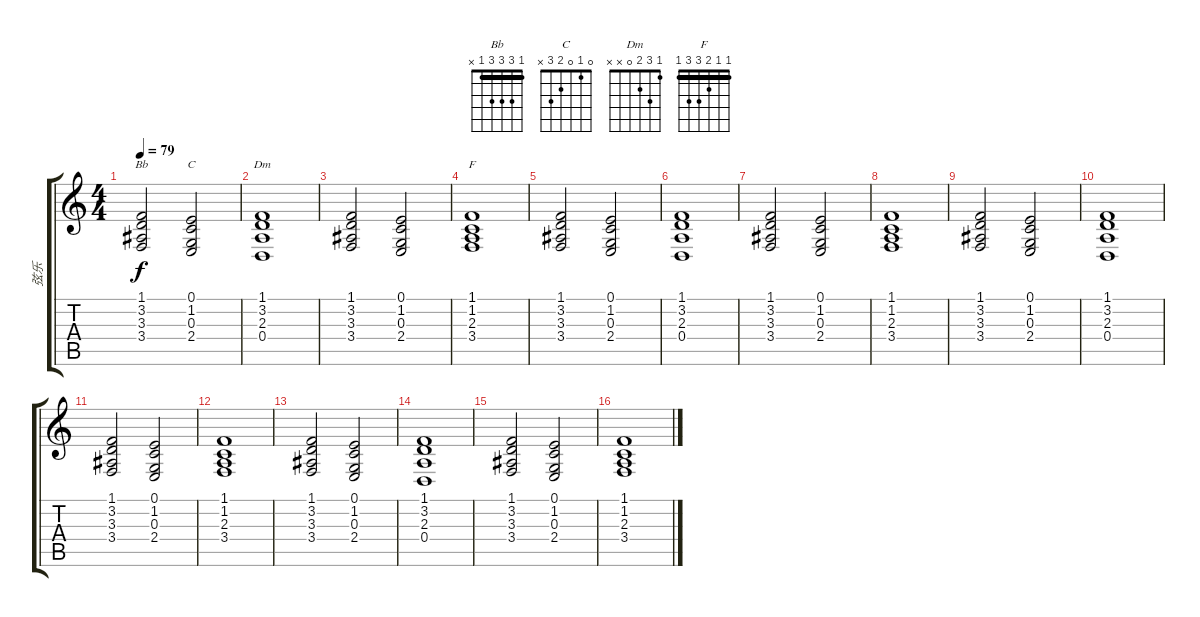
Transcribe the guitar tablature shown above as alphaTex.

\track ("弦乐" "弦乐") {instrument stringensemble1}
\staff {score tabs}
\tuning (E4 B3 G3 D3 A2 E2) {hide}
\chord ("Bb" 1 3 3 3 1 x) {barre 1}
\chord ("C" 0 1 0 2 3 x)
\chord ("Dm" 1 3 2 0 x x)
\chord ("F" 1 1 2 3 3 1) {barre 1}
\ts (4 4)
\tempo 79
\clef g2
\ks c
(1.1 3.2 3.3 3.4).2{ch "Bb" dy f} (0.1 1.2 0.3 2.4).2{ch "C"} |
(1.1 3.2 2.3 0.4).1{ch "Dm"} |
(1.1 3.2 3.3 3.4).2 (0.1 1.2 0.3 2.4).2 |
(1.1 1.2 2.3 3.4).1{ch "F"} |
(1.1 3.2 3.3 3.4).2 (0.1 1.2 0.3 2.4).2 |
(1.1 3.2 2.3 0.4).1 |
(1.1 3.2 3.3 3.4).2 (0.1 1.2 0.3 2.4).2 |
(1.1 1.2 2.3 3.4).1 |
(1.1 3.2 3.3 3.4).2 (0.1 1.2 0.3 2.4).2 |
(1.1 3.2 2.3 0.4).1 |
(1.1 3.2 3.3 3.4).2 (0.1 1.2 0.3 2.4).2 |
(1.1 1.2 2.3 3.4).1 |
(1.1 3.2 3.3 3.4).2 (0.1 1.2 0.3 2.4).2 |
(1.1 3.2 2.3 0.4).1 |
(1.1 3.2 3.3 3.4).2 (0.1 1.2 0.3 2.4).2 |
(1.1 1.2 2.3 3.4).1
